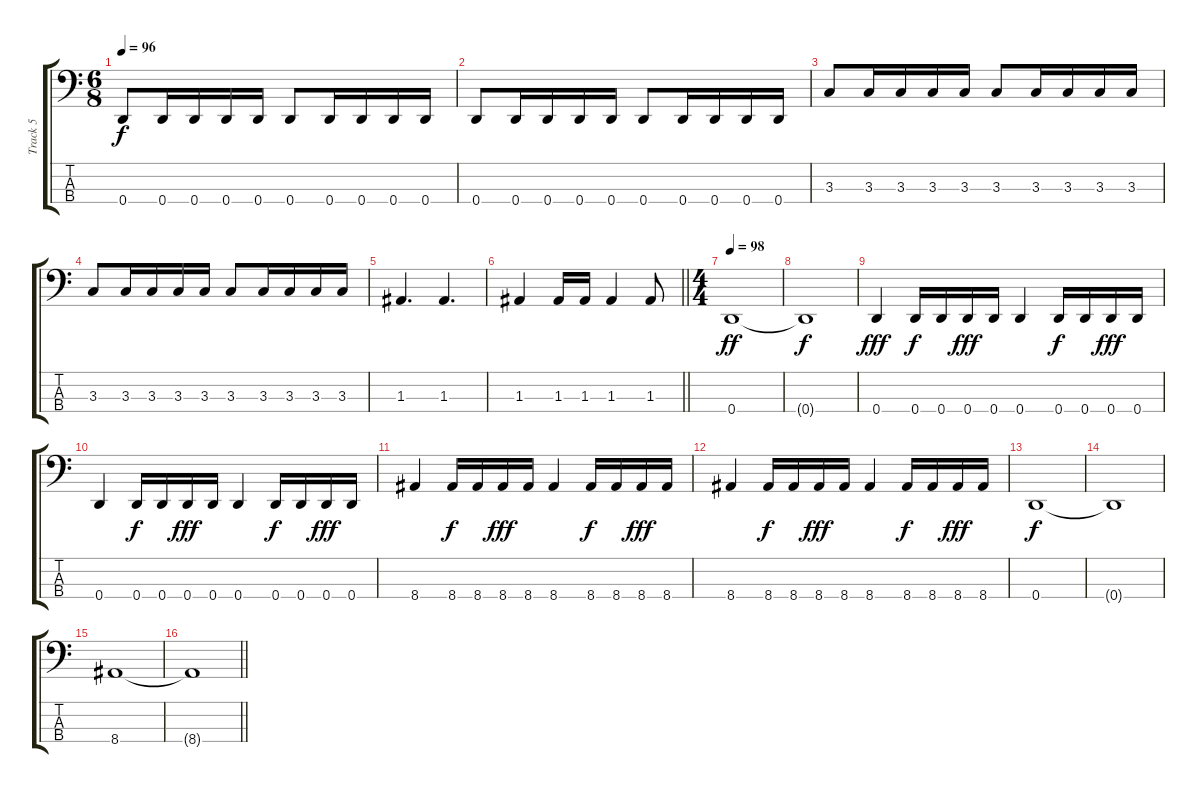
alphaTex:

\track ("Track 5" "Track 5") {instrument slapbass1}
\staff {score tabs}
\tuning (G2 D2 A1 D1) {hide}
\ts (6 8)
\tempo 96
\clef f4
\ks c
0.4.8{dy f} 0.4.16 0.4.16 0.4.16 0.4.16 0.4.8 0.4.16 0.4.16 0.4.16 0.4.16 |
0.4.8 0.4.16 0.4.16 0.4.16 0.4.16 0.4.8 0.4.16 0.4.16 0.4.16 0.4.16 |
3.3.8 3.3.16 3.3.16 3.3.16 3.3.16 3.3.8 3.3.16 3.3.16 3.3.16 3.3.16 |
3.3.8 3.3.16 3.3.16 3.3.16 3.3.16 3.3.8 3.3.16 3.3.16 3.3.16 3.3.16 |
1.3.4{d} 1.3.4{d} |
\barLineRight lightlight
1.3.4 1.3.16 1.3.16 1.3.4 1.3.8 |
\ts (4 4)
\tempo 98
0.4.1{dy ff} |
0.4{t}.1{dy f} |
0.4.4{dy fff} 0.4.16{dy f} 0.4.16 0.4.16{dy fff} 0.4.16 0.4.4 0.4.16{dy f} 0.4.16 0.4.16{dy fff} 0.4.16 |
0.4.4 0.4.16{dy f} 0.4.16 0.4.16{dy fff} 0.4.16 0.4.4 0.4.16{dy f} 0.4.16 0.4.16{dy fff} 0.4.16 |
8.4.4 8.4.16{dy f} 8.4.16 8.4.16{dy fff} 8.4.16 8.4.4 8.4.16{dy f} 8.4.16 8.4.16{dy fff} 8.4.16 |
8.4.4 8.4.16{dy f} 8.4.16 8.4.16{dy fff} 8.4.16 8.4.4 8.4.16{dy f} 8.4.16 8.4.16{dy fff} 8.4.16 |
0.4.1{dy f} |
0.4{t}.1 |
8.4.1 |
\barLineRight lightlight
8.4{t}.1
